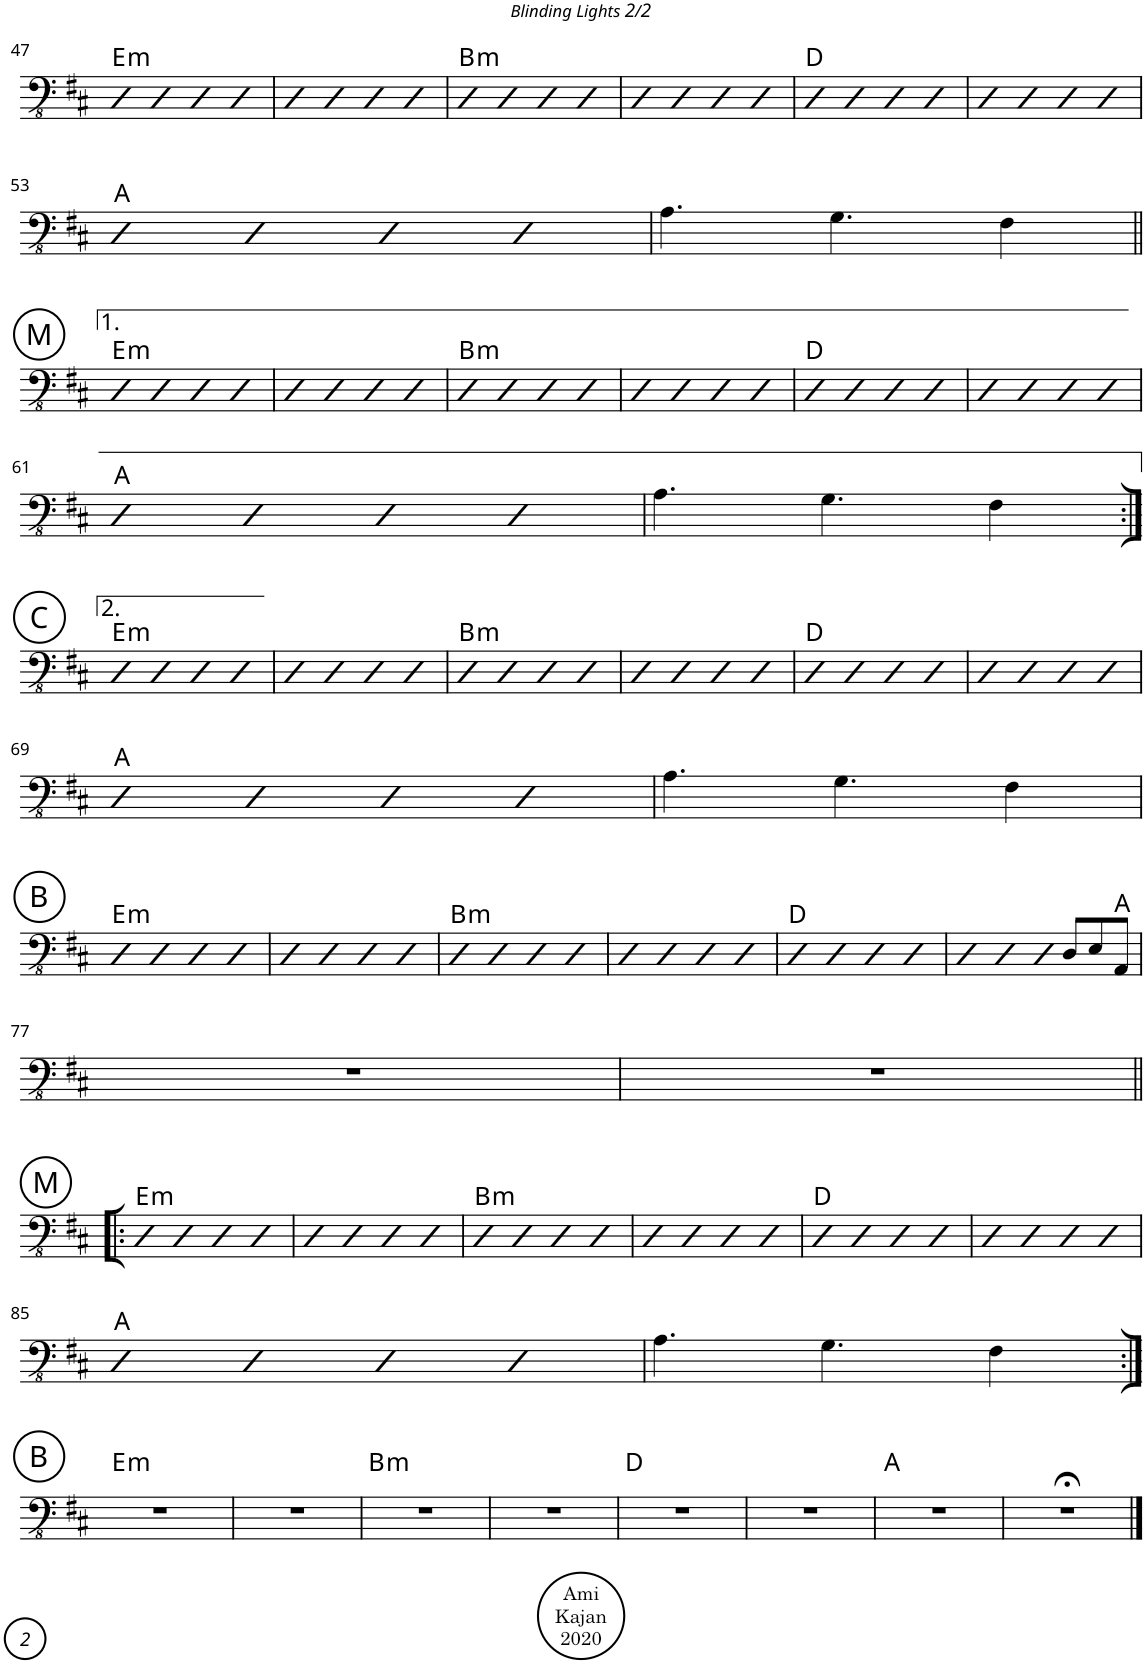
**kern	**harte
*part1	*part1
*staff1	*
*I"Acoustic Bass	*
*I'Bass	*
!!LO:PB:g=z
*clefFv4	*
*k[f#c#]	*
*M4/4	*
*met(c)	*
=47	=47
!	!LO:H:kt=m
4CC#	E:min
4CC#	.
4CC#	.
4CC#	.
=48	=48
4CC#	.
4CC#	.
4CC#	.
4CC#	.
=49	=49
!	!LO:H:kt=m
4CC#	B:min
4CC#	.
4CC#	.
4CC#	.
=50	=50
4CC#	.
4CC#	.
4CC#	.
4CC#	.
=51	=51
4CC#	D:maj
4CC#	.
4CC#	.
4CC#	.
=52	=52
4CC#	.
4CC#	.
4CC#	.
4CC#	.
!!LO:LB:g=z
=53	=53
4CC#	A:maj
4CC#	.
4CC#	.
4CC#	.
=54	=54
4.AA\	.
4.GG\	.
4FF#\	.
!!LO:LB:g=z
!!LO:REH:place=s1:a:cj:enc=circle:fs=14:t=M
=55||	=55||
!	!LO:H:kt=m
4CC#	E:min
4CC#	.
4CC#	.
4CC#	.
=56	=56
4CC#	.
4CC#	.
4CC#	.
4CC#	.
=57	=57
!	!LO:H:kt=m
4CC#	B:min
4CC#	.
4CC#	.
4CC#	.
=58	=58
4CC#	.
4CC#	.
4CC#	.
4CC#	.
=59	=59
4CC#	D:maj
4CC#	.
4CC#	.
4CC#	.
=60	=60
4CC#	.
4CC#	.
4CC#	.
4CC#	.
!!LO:LB:g=z
=61	=61
4CC#	A:maj
4CC#	.
4CC#	.
4CC#	.
=62	=62
4.AA\	.
4.GG\	.
4FF#\	.
!!LO:LB:g=z
!!LO:REH:place=s1:a:cj:enc=circle:fs=14:t=C
=63:|!	=63:|!
!	!LO:H:kt=m
4CC#	E:min
4CC#	.
4CC#	.
4CC#	.
=64	=64
4CC#	.
4CC#	.
4CC#	.
4CC#	.
=65	=65
!	!LO:H:kt=m
4CC#	B:min
4CC#	.
4CC#	.
4CC#	.
=66	=66
4CC#	.
4CC#	.
4CC#	.
4CC#	.
=67	=67
4CC#	D:maj
4CC#	.
4CC#	.
4CC#	.
=68	=68
4CC#	.
4CC#	.
4CC#	.
4CC#	.
!!LO:LB:g=z
=69	=69
4CC#	A:maj
4CC#	.
4CC#	.
4CC#	.
=70	=70
4.AA\	.
4.GG\	.
4FF#\	.
!!LO:LB:g=z
!!LO:REH:place=s1:a:cj:enc=circle:fs=14:t=B
=71	=71
!	!LO:H:kt=m
4CC#	E:min
4CC#	.
4CC#	.
4CC#	.
=72	=72
4CC#	.
4CC#	.
4CC#	.
4CC#	.
=73	=73
!	!LO:H:kt=m
4CC#	B:min
4CC#	.
4CC#	.
4CC#	.
=74	=74
4CC#	.
4CC#	.
4CC#	.
4CC#	.
=75	=75
4CC#	D:maj
4CC#	.
4CC#	.
4CC#	.
=76	=76
4CC#	.
4CC#	.
8CC#	.
8DD/L	.
8EE/	.
8AAA/J	A:maj
!!LO:LB:g=z
=77	=77
1r	.
=78	=78
1r	.
!!LO:LB:g=z
!!LO:REH:place=s1:a:cj:enc=circle:fs=14:t=M
=79!|:	=79!|:
!	!LO:H:kt=m
4CC#	E:min
4CC#	.
4CC#	.
4CC#	.
=80	=80
4CC#	.
4CC#	.
4CC#	.
4CC#	.
=81	=81
!	!LO:H:kt=m
4CC#	B:min
4CC#	.
4CC#	.
4CC#	.
=82	=82
4CC#	.
4CC#	.
4CC#	.
4CC#	.
=83	=83
4CC#	D:maj
4CC#	.
4CC#	.
4CC#	.
=84	=84
4CC#	.
4CC#	.
4CC#	.
4CC#	.
!!LO:LB:g=z
=85	=85
4CC#	A:maj
4CC#	.
4CC#	.
4CC#	.
=86	=86
4.AA\	.
4.GG\	.
4FF#\	.
!!LO:LB:g=z
!!LO:REH:place=s1:a:cj:enc=circle:fs=14:t=B
=87:|!	=87:|!
!	!LO:H:kt=m
1r	E:min
=88	=88
1r	.
=89	=89
!	!LO:H:kt=m
1r	B:min
=90	=90
1r	.
=91	=91
1r	D:maj
=92	=92
1r	.
=93	=93
1r	A:maj
=94	=94
1r;<	.
==	==
*-	*-
